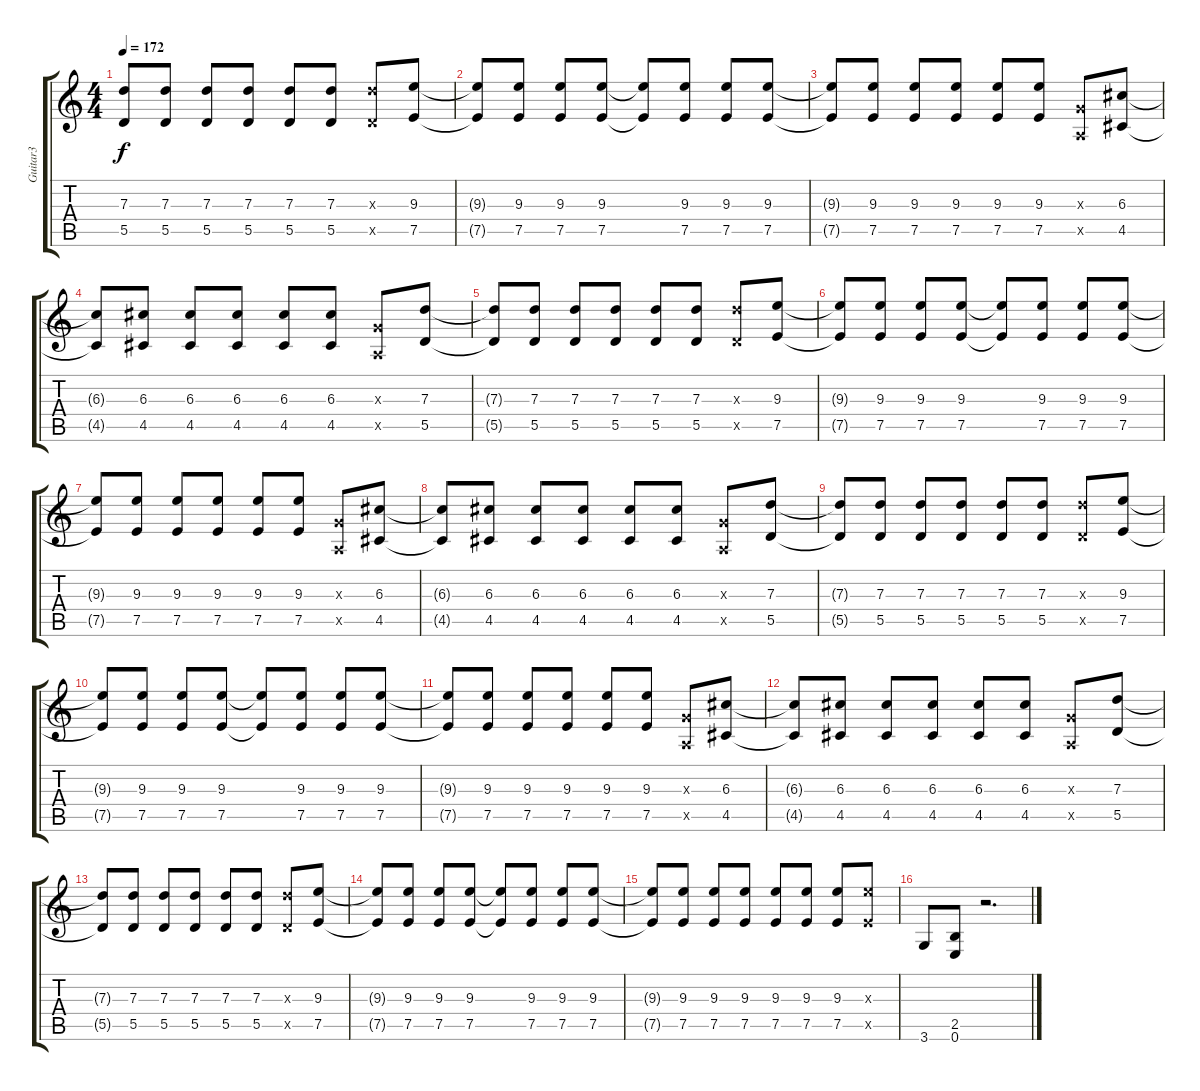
\track ("Guitar3" "Guitar3") {instrument electricguitarmuted}
\staff {score tabs}
\tuning (E4 B3 G3 D3 A2 E2) {hide}
\ts (4 4)
\tempo 172
\clef g2
\ks c
(7.3{t} 5.5{t}).8{dy f} (7.3 5.5).8 (7.3 5.5).8 (7.3 5.5).8 (7.3 5.5).8 (7.3 5.5).8 (7.3{x} 5.5{x}).8 (9.3 7.5).8 |
(9.3{t} 7.5{t}).8 (9.3 7.5).8 (9.3 7.5).8 (9.3 7.5).8 (9.3{t} 7.5{t}).8 (9.3 7.5).8 (9.3 7.5).8 (9.3 7.5).8 |
(9.3{t} 7.5{t}).8 (9.3 7.5).8 (9.3 7.5).8 (9.3 7.5).8 (9.3 7.5).8 (9.3 7.5).8 (0.3{x} 0.5{x}).8 (6.3 4.5).8 |
(6.3{t} 4.5{t}).8 (6.3 4.5).8 (6.3 4.5).8 (6.3 4.5).8 (6.3 4.5).8 (6.3 4.5).8 (0.3{x} 0.5{x}).8 (7.3 5.5).8 |
(7.3{t} 5.5{t}).8 (7.3 5.5).8 (7.3 5.5).8 (7.3 5.5).8 (7.3 5.5).8 (7.3 5.5).8 (7.3{x} 5.5{x}).8 (9.3 7.5).8 |
(9.3{t} 7.5{t}).8 (9.3 7.5).8 (9.3 7.5).8 (9.3 7.5).8 (9.3{t} 7.5{t}).8 (9.3 7.5).8 (9.3 7.5).8 (9.3 7.5).8 |
(9.3{t} 7.5{t}).8 (9.3 7.5).8 (9.3 7.5).8 (9.3 7.5).8 (9.3 7.5).8 (9.3 7.5).8 (0.3{x} 0.5{x}).8 (6.3 4.5).8 |
(6.3{t} 4.5{t}).8 (6.3 4.5).8 (6.3 4.5).8 (6.3 4.5).8 (6.3 4.5).8 (6.3 4.5).8 (0.3{x} 0.5{x}).8 (7.3 5.5).8 |
(7.3{t} 5.5{t}).8 (7.3 5.5).8 (7.3 5.5).8 (7.3 5.5).8 (7.3 5.5).8 (7.3 5.5).8 (7.3{x} 5.5{x}).8 (9.3 7.5).8 |
(9.3{t} 7.5{t}).8 (9.3 7.5).8 (9.3 7.5).8 (9.3 7.5).8 (9.3{t} 7.5{t}).8 (9.3 7.5).8 (9.3 7.5).8 (9.3 7.5).8 |
(9.3{t} 7.5{t}).8 (9.3 7.5).8 (9.3 7.5).8 (9.3 7.5).8 (9.3 7.5).8 (9.3 7.5).8 (0.3{x} 0.5{x}).8 (6.3 4.5).8 |
(6.3{t} 4.5{t}).8 (6.3 4.5).8 (6.3 4.5).8 (6.3 4.5).8 (6.3 4.5).8 (6.3 4.5).8 (0.3{x} 0.5{x}).8 (7.3 5.5).8 |
(7.3{t} 5.5{t}).8 (7.3 5.5).8 (7.3 5.5).8 (7.3 5.5).8 (7.3 5.5).8 (7.3 5.5).8 (7.3{x} 5.5{x}).8 (9.3 7.5).8 |
(9.3{t} 7.5{t}).8 (9.3 7.5).8 (9.3 7.5).8 (9.3 7.5).8 (9.3{t} 7.5{t}).8 (9.3 7.5).8 (9.3 7.5).8 (9.3 7.5).8 |
(9.3{t} 7.5{t}).8 (9.3 7.5).8 (9.3 7.5).8 (9.3 7.5).8 (9.3 7.5).8 (9.3 7.5).8 (9.3 7.5).8 (9.3{x} 7.5{x}).8 |
3.6.8 (2.5 0.6).8 r.2{d}
